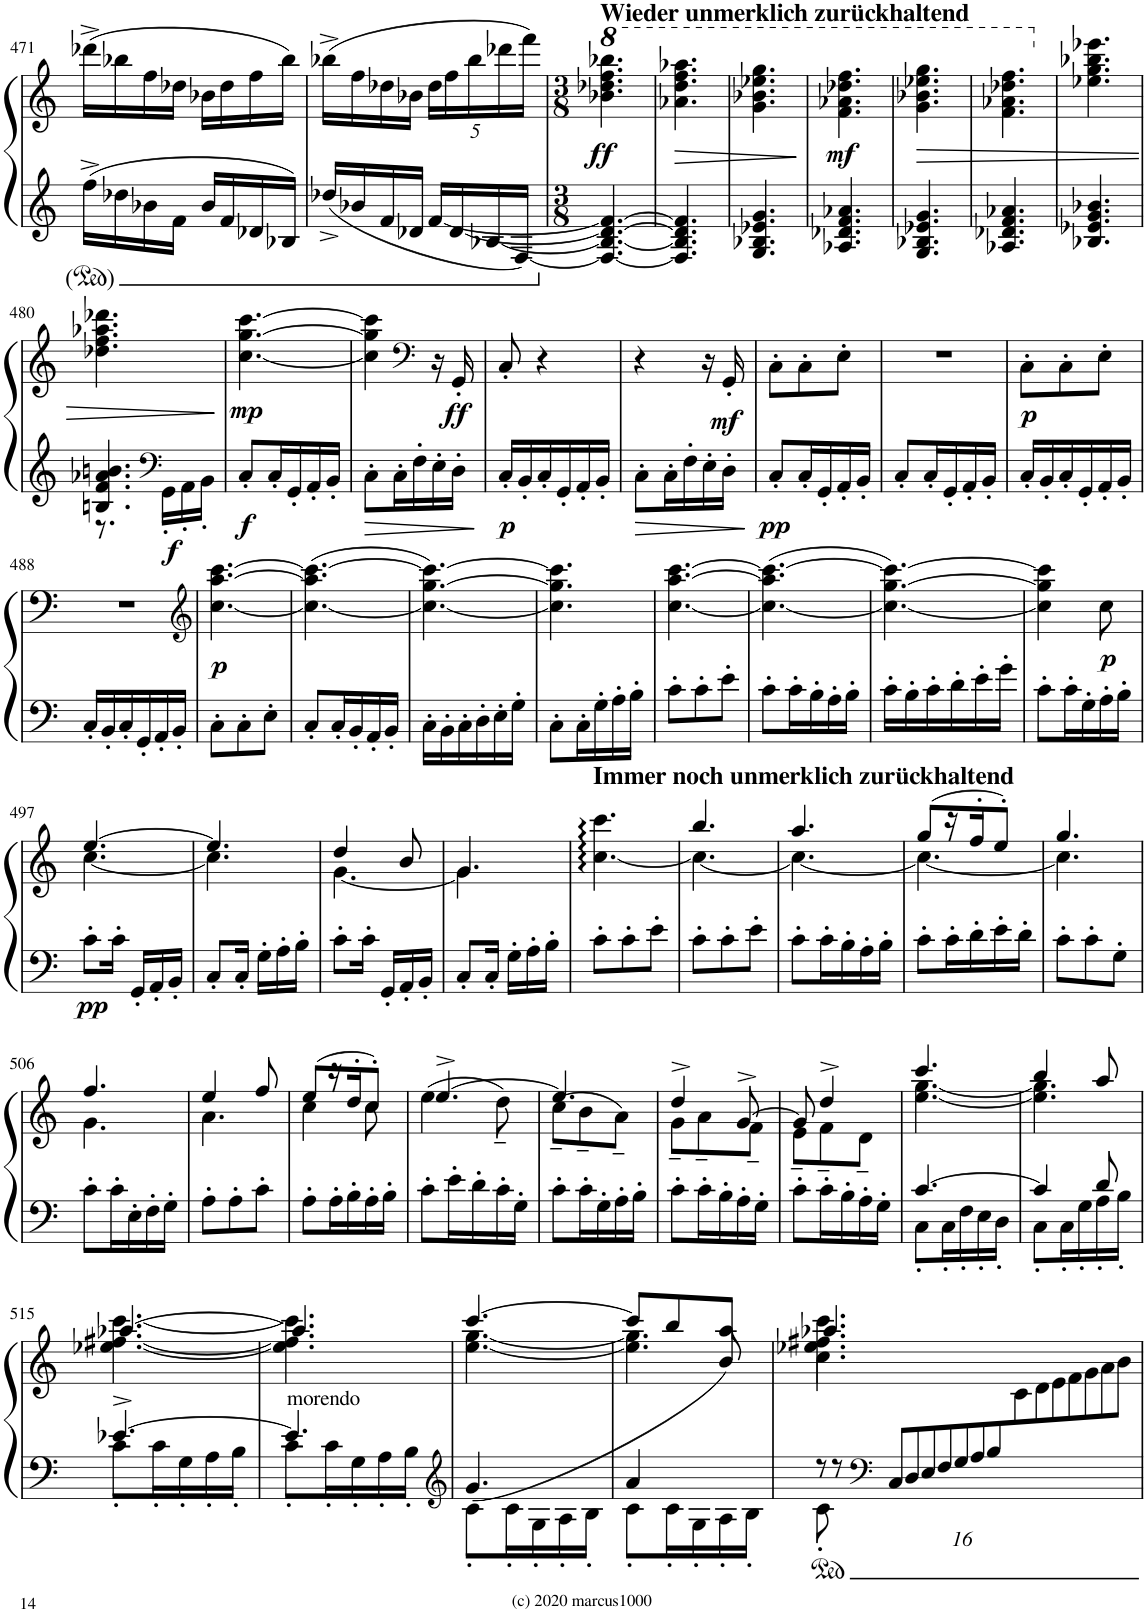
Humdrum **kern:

**kern	**kern	**dynam
*part1	*part1	*part1
*staff2	*staff1	*staff1/2
*I"Piano	*	*
*I'Pno.	*	*
!!LO:PB:g=z
*clefG2	*clefG2	*
*k[]	*k[]	*
*M2/4	*M2/4	*
=471	=471	=471
16ff^\LL	(16ddd-X^\LL	.
16dd-X\	16bb-X\	.
16b-X\	16ff\	.
16f\JJ	16dd-X\JJ	.
16b-/LL	16b-X\LL	.
16f/	16dd-\	.
16d-X/	16ff\	.
16B-X/JJ	16bb-\JJ)	.
=472	=472	=472
16dd-X^/LL	(16bb-X^\LL	.
16b-X/	16ff\	.
16f/	16dd-X\	.
16d-X/JJ	16b-X\JJ	.
*	*Xbrackettup	*
[16f/LL	20dd-\LL	.
.	20ff\	.
[16d-/	.	.
.	20bb-\	.
[16B-X/	.	.
.	20ddd-X\	.
[16F/JJ	.	.
.	20fff\JJ)	.
=473	=473	=473
*M3/8	*M3/8	*
*	*8va	*
!	!LO:TX:a:B:t=Wieder unmerklich zurückhaltend	!
!	!	!LO:DY:b
4.F/_ 4.B-/_ 4.d-/_ 4.f/_	4.bb-X\ 4.ddd-X\ 4.fff\ 4.bbb-X\	ff
=474	=474	=474
!	!	!LO:HP:b
4.F/] 4.B-/] 4.d-/] 4.f/]	4.aa-X\ 4.ddd\ 4.fff\ 4.aaa-X\	>
=475	=475	=475
4.G/ 4.B-X/ 4.e-X/ 4.g/	4.gg\ 4.bb-X\ 4.eee-X\ 4.ggg\	.
.	.	]
=476	=476	=476
!	!	!LO:DY:b
4.A-X/ 4.d-X/ 4.f/ 4.a-X/	4.ff\ 4.aa-X\ 4.ddd-X\ 4.fff\	mf
=477	=477	=477
!	!	!LO:HP:b
4.G/ 4.B-X/ 4.e-X/ 4.g/	4.gg\ 4.bb-X\ 4.eee-X\ 4.ggg\	>
=478	=478	=478
4.A-X/ 4.d-X/ 4.f/ 4.a-X/	4.ff\ 4.aa-X\ 4.ddd-X\ 4.fff\	.
=479	=479	=479
*	*X8va	*
4.B-X/ 4.e-X/ 4.g/ 4.b-X/	4.ee-X\ 4.gg\ 4.bb-X\ 4.eee-X\	.
!!LO:LB:g=z
=480	=480	=480
*^	*	*
4.Bn/ 4.f/ 4.a-X/ 4.bn/	8.r	4.dd-X\ 4.ff\ 4.aa-X\ 4.ddd-X\	.
*clefF4	*	*	*
!	!	!	!LO:DY:b=2
.	16GG'\LL	.	f
.	16AA'\	.	.
.	16BB'\JJ	.	.
*v	*v	*	*
.	.	]
=481	=481	=481
!	!	!LO:DY:b=2
!	!	!LO:DY:n=1:b
8C'/L	[4.cc\ [4.gg\ [4.ccc\	f mp
16C'/L	.	.
16GG'/	.	.
16AA'/	.	.
16BB'/JJ	.	.
=482	=482	=482
8C'\L	4cc\] 4gg\] 4ccc\]	.
16C'\L	.	.
16F'\	.	.
*	*clefF4	*
16E'\	16r	.
!	!	!LO:DY:a=2
16D'\JJ	16GG'/	ff
=483	=483	=483
!	!	!LO:DY:b=2
16C'/LL	8C'/	p
16BB'/	.	.
16C'/	4r	.
16GG'/	.	.
16AA'/	.	.
16BB'/JJ	.	.
=484	=484	=484
8C'\L	4r	.
16C'\L	.	.
16F'\	.	.
16E'\	16r	.
!	!	!LO:DY:b
16D'\JJ	16GG'/	mf
=485	=485	=485
!	!	!LO:DY:b=2
8C'/L	8C'\L	pp
16C'/L	8C'\	.
16GG'/	.	.
16AA'/	8E'\J	.
16BB'/JJ	.	.
=486	=486	=486
8C'/L	4.r	.
16C'/L	.	.
16GG'/	.	.
16AA'/	.	.
16BB'/JJ	.	.
=487	=487	=487
!	!	!LO:DY:b
16C'/LL	8C'\L	p
16BB'/	.	.
16C'/	8C'\	.
16GG'/	.	.
16AA'/	8E'\J	.
16BB'/JJ	.	.
!!LO:LB:g=z
=488	=488	=488
16C'/LL	4.r	.
16BB'/	.	.
16C'/	.	.
16GG'/	.	.
16AA'/	.	.
16BB'/JJ	.	.
=489	=489	=489
*	*clefG2	*
!	!	!LO:DY:b
8C'\L	[4.cc\ [4.aa\ [4.ccc\	p
8C'\	.	.
8E'\J	.	.
=490	=490	=490
8C'/L	(>4.cc\_ 4.aa\] 4.ccc\_	.
16C'/L	.	.
16BB'/	.	.
16AA'/	.	.
16BB'/JJ	.	.
=491	=491	=491
16C'\LL	4.cc\_ [4.gg\ 4.ccc\_)	.
16BB'\	.	.
16C'\	.	.
16D'\	.	.
16E'\	.	.
16G'\JJ	.	.
=492	=492	=492
8C'\L	4.cc\] 4.gg\] 4.ccc\]	.
16C'\L	.	.
16G'\	.	.
16A'\	.	.
16B'\JJ	.	.
=493	=493	=493
8c'\L	[4.cc\ [4.aa\ [4.ccc\	.
8c'\	.	.
8e'\J	.	.
=494	=494	=494
8c'\L	(>4.cc\_ 4.aa\] 4.ccc\_	.
16c'\L	.	.
16B'\	.	.
16A'\	.	.
16B'\JJ	.	.
=495	=495	=495
16c'\LL	4.cc\_ [4.gg\ 4.ccc\_)	.
16B'\	.	.
16c'\	.	.
16d'\	.	.
16e'\	.	.
16g'\JJ	.	.
=496	=496	=496
8c'\L	4cc\] 4gg\] 4ccc\]	.
16c'\L	.	.
16G'\	.	.
!	!	!LO:DY:b
16A'\	8cc\	p
16B'\JJ	.	.
!!LO:LB:g=z
=497	=497	=497
*	*^	*
!	!	!	!LO:DY:b=2
8c'\L	[4.ee/	[4.cc\	pp
16c'\Jk	.	.	.
16GG'/LL	.	.	.
16AA'/	.	.	.
16BB'/JJ	.	.	.
=498	=498	=498	=498
8C'/L	4.ee/]	4.cc\]	.
16C'/Jk	.	.	.
16G'\LL	.	.	.
16A'\	.	.	.
16B'\JJ	.	.	.
=499	=499	=499	=499
8c'\L	4dd/	[4.g\	.
16c'\Jk	.	.	.
16GG'/LL	.	.	.
16AA'/	8b/	.	.
16BB'/JJ	.	.	.
=500	=500	=500	=500
8C'/L	4.g/	4.g\]	.
16C'/Jk	.	.	.
16G'\LL	.	.	.
16A'\	.	.	.
16B'\JJ	.	.	.
*	*v	*v	*
=501	=501	=501
!	!LO:TX:a:B:t=Immer noch unmerklich zurückhaltend	!
8c'\L	[4.cc\ 4.ccc\	.
8c'\	.	.
8e'\J	.	.
=502	=502	=502
*	*^	*
8c'\L	4.bb/	4.cc\_	.
8c'\	.	.	.
8e'\J	.	.	.
=503	=503	=503	=503
8c'\L	4.aa/	4.cc\_	.
16c'\L	.	.	.
16B'\	.	.	.
16A'\	.	.	.
16B'\JJ	.	.	.
=504	=504	=504	=504
8c'\L	(8gg/L	4.cc\_	.
16c'\L	16r	.	.
16d'\	16ff'/J	.	.
16e'\	8ee'/J)	.	.
16d'\JJ	.	.	.
=505	=505	=505	=505
8c'\L	4.gg/	4.cc\]	.
8c'\	.	.	.
8G'\J	.	.	.
!!LO:LB:g=z	!!
=506	=506	=506	=506
8c'\L	4.ff/	4.g\	.
16c'\L	.	.	.
16E'\	.	.	.
16F'\	.	.	.
16G'\JJ	.	.	.
=507	=507	=507	=507
8A'\L	4ee/	4.a\	.
8A'\	.	.	.
8c'\J	8ff/	.	.
=508	=508	=508	=508
8A'\L	(8ee/L	4cc\	.
16A'\L	16r	.	.
16B'\	16dd'/J	.	.
16A'\	8cc'/J)	8cc\	.
16B'\JJ	.	.	.
=509	=509	=509	=509
8c'\L	(4ee\	[4.ee^/	.
16e'\L	.	.	.
16d'\	.	.	.
16c'\	8dd~<\)	.	.
16G'\JJ	.	.	.
=510	=510	=510	=510
8c'\L	(8cc~<\L	4.ee/]	.
16c'\L	8b~<\	.	.
16G'\	.	.	.
16A'\	8a~<\J)	.	.
16B'\JJ	.	.	.
=511	=511	=511	=511
8c'\L	8g~<\L	4dd^/	.
16c'\L	8a~<\	.	.
16B'\	.	.	.
16A'\	8f~<\J	[8g^/	.
16G'\JJ	.	.	.
=512	=512	=512	=512
8c'\L	8e~<\L	8g/]	.
16c'\L	8f~<\	4dd^/	.
16B'\	.	.	.
16A'\	8d~<\J	.	.
16G'\JJ	.	.	.
=513	=513	=513	=513
*^	*	*	*
[4.c/	8C'\L	4.ccc/	[4.ee\ [4.gg\	.
.	16C'\L	.	.	.
.	16F'\	.	.	.
.	16E'\	.	.	.
.	16D'\JJ	.	.	.
=514	=514	=514	=514	=514
4c/]	8C'\L	4bb/	4.ee\] 4.gg\]	.
.	16C'\L	.	.	.
.	16G'\	.	.	.
8d/	16A'\	8aa/	.	.
.	16B'\JJ	.	.	.
!!LO:LB:g=z	!!
=515	=515	=515	=515	=515
[4.e-X^/	8c'\L	[4.aa-X/	[4.ee-X\ [4.ff#X\ [4.ccc\	.
.	16c'\L	.	.	.
.	16G'\	.	.	.
.	16A'\	.	.	.
.	16B'\JJ	.	.	.
=516	=516	=516	=516	=516
!	!	!LO:TX:b:t=morendo	!	!
4.e-/]	8c'\L	4.aa-/]	4.ee-\] 4.ff#\] 4.ccc\]	.
.	16c'\L	.	.	.
.	16G'\	.	.	.
.	16A'\	.	.	.
.	16B'\JJ	.	.	.
=517	=517	=517	=517	=517
*clefG2	*	*	*	*
(<4.g/	8c'\L	[4.ccc/	[4.ee\ [4.gg\	.
.	16c'\L	.	.	.
.	16G'\	.	.	.
.	16A'\	.	.	.
.	16B'\JJ	.	.	.
=518	=518	=518	=518	=518
*	*	*	*^	*
4a/	8c'\L	8ccc/L]	4.ee\] 4.gg\]	4ryy	.
.	16c'\L	8bb/	.	.	.
.	16G'\	.	.	.	.
8ryy	16A'\	8aa/J	.	8b/)	.
.	16B'\JJ	.	.	.	.
*	*	*v	*v	*v	*
=519	=519	=519	=519
*Xbrackettup	*	*	*
*	*	*^	*
*	*	*	*^	*
*	*	*	*	*^	*
128%3r	8c'\	4.aa-X/	4.ee-X\ 4.ff#X\ 4.ccc\	4.cc\	64.ryy	.
*	*	*	*	*v	*v	*
128%3r	.	.	.	.	.
*clefF4	*	*	*	*	*
128%3C/L	.	.	.	.	.
128%3D/	.	.	.	.	.
128%3E/	.	.	.	.	.
128%3F/	.	.	.	.	.
.	8ryy	.	.	.	.
128%3G/	.	.	.	.	.
128%3A/	.	.	.	.	.
128%3B/	.	.	.	.	.
*	*	*	*	*^	*
8ryy	.	.	.	.	128%3c\	.
.	.	.	.	.	128%3d\	.
.	32ryy	.	.	.	.	.
.	.	.	.	.	128%3e\	.
.	128ryy	.	.	.	128%3f\	.
.	16ryy	.	.	.	.	.
.	.	.	.	.	128%3g\	.
.	.	.	.	.	128%3a\	.
32ryy	.	.	.	.	.	.
.	64.ryy	.	.	.	128%3b\J	.
128ryy	.	.	.	.	.	.
*v	*v	*	*	*	*	*
*	*v	*v	*v	*v	*
=	=	=
*-	*-	*-
